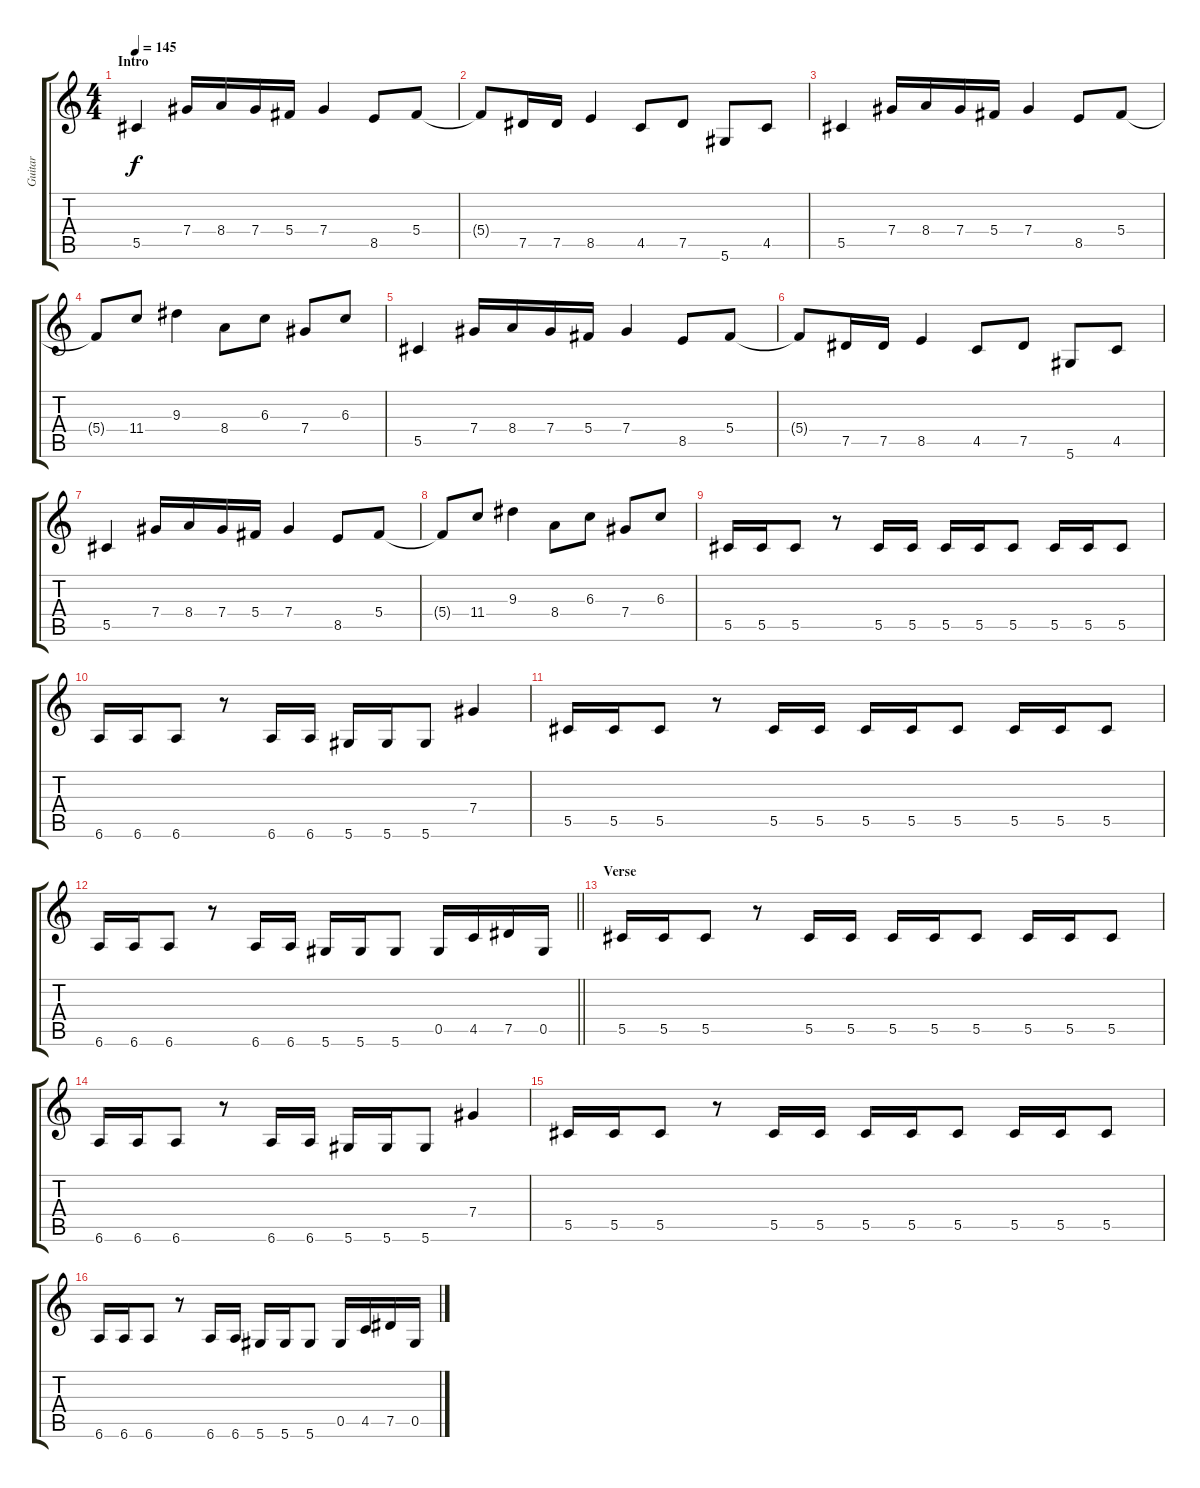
\track ("Guitar" "Guitar") {instrument distortionguitar}
\staff {score tabs}
\tuning (Eb4 Bb3 Gb3 Db3 Ab2 Eb2) {hide}
\ts (4 4)
\section ("" "Intro")
\tempo 145
\clef g2
\ks c
5.5.4{dy f instrument distortionguitar} 7.4.16 8.4.16 7.4.16 5.4.16 7.4.4 8.5.8 5.4.8 |
5.4{t}.8 7.5.16 7.5.16 8.5.4 4.5.8 7.5.8 5.6.8 4.5.8 |
5.5.4 7.4.16 8.4.16 7.4.16 5.4.16 7.4.4 8.5.8 5.4.8 |
5.4{t}.8 11.4.8 9.3.4 8.4.8 6.3.8 7.4.8 6.3.8 |
5.5.4 7.4.16 8.4.16 7.4.16 5.4.16 7.4.4 8.5.8 5.4.8 |
5.4{t}.8 7.5.16 7.5.16 8.5.4 4.5.8 7.5.8 5.6.8 4.5.8 |
5.5.4 7.4.16 8.4.16 7.4.16 5.4.16 7.4.4 8.5.8 5.4.8 |
5.4{t}.8 11.4.8 9.3.4 8.4.8 6.3.8 7.4.8 6.3.8 |
5.5.16 5.5.16 5.5.8 r.8 5.5.16 5.5.16 5.5.16 5.5.16 5.5.8 5.5.16 5.5.16 5.5.8 |
6.6.16 6.6.16 6.6.8 r.8 6.6.16 6.6.16 5.6.16 5.6.16 5.6.8 7.4.4 |
5.5.16 5.5.16 5.5.8 r.8 5.5.16 5.5.16 5.5.16 5.5.16 5.5.8 5.5.16 5.5.16 5.5.8 |
\barLineRight lightlight
6.6.16 6.6.16 6.6.8 r.8 6.6.16 6.6.16 5.6.16 5.6.16 5.6.8 0.5.16 4.5.16 7.5.16 0.5.16 |
\section ("" "Verse")
5.5.16 5.5.16 5.5.8 r.8 5.5.16 5.5.16 5.5.16 5.5.16 5.5.8 5.5.16 5.5.16 5.5.8 |
6.6.16 6.6.16 6.6.8 r.8 6.6.16 6.6.16 5.6.16 5.6.16 5.6.8 7.4.4 |
5.5.16 5.5.16 5.5.8 r.8 5.5.16 5.5.16 5.5.16 5.5.16 5.5.8 5.5.16 5.5.16 5.5.8 |
6.6.16 6.6.16 6.6.8 r.8 6.6.16 6.6.16 5.6.16 5.6.16 5.6.8 0.5.16 4.5.16 7.5.16 0.5.16
